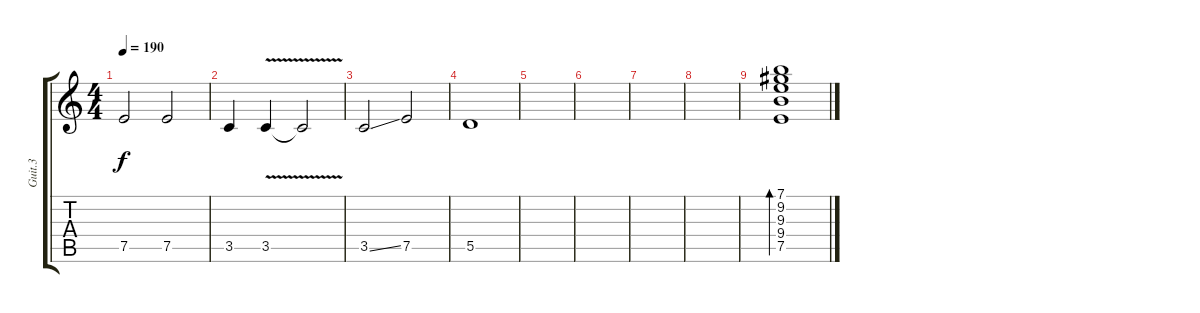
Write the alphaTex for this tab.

\track ("Guit.3" "Guit.3") {instrument electricguitarclean}
\staff {score tabs}
\tuning (E4 B3 G3 D3 A2 E2) {hide}
\ts (4 4)
\tempo 190
\clef g2
\ks c
7.5.2{dy f} 7.5.2 |
3.5.4 3.5{v}.4 3.5{t}.2 |
3.5{ss}.2 7.5.2 |
5.5.1 |
|
|
|
|
(7.1 9.2 9.3 9.4 7.5).1{bd 240}
